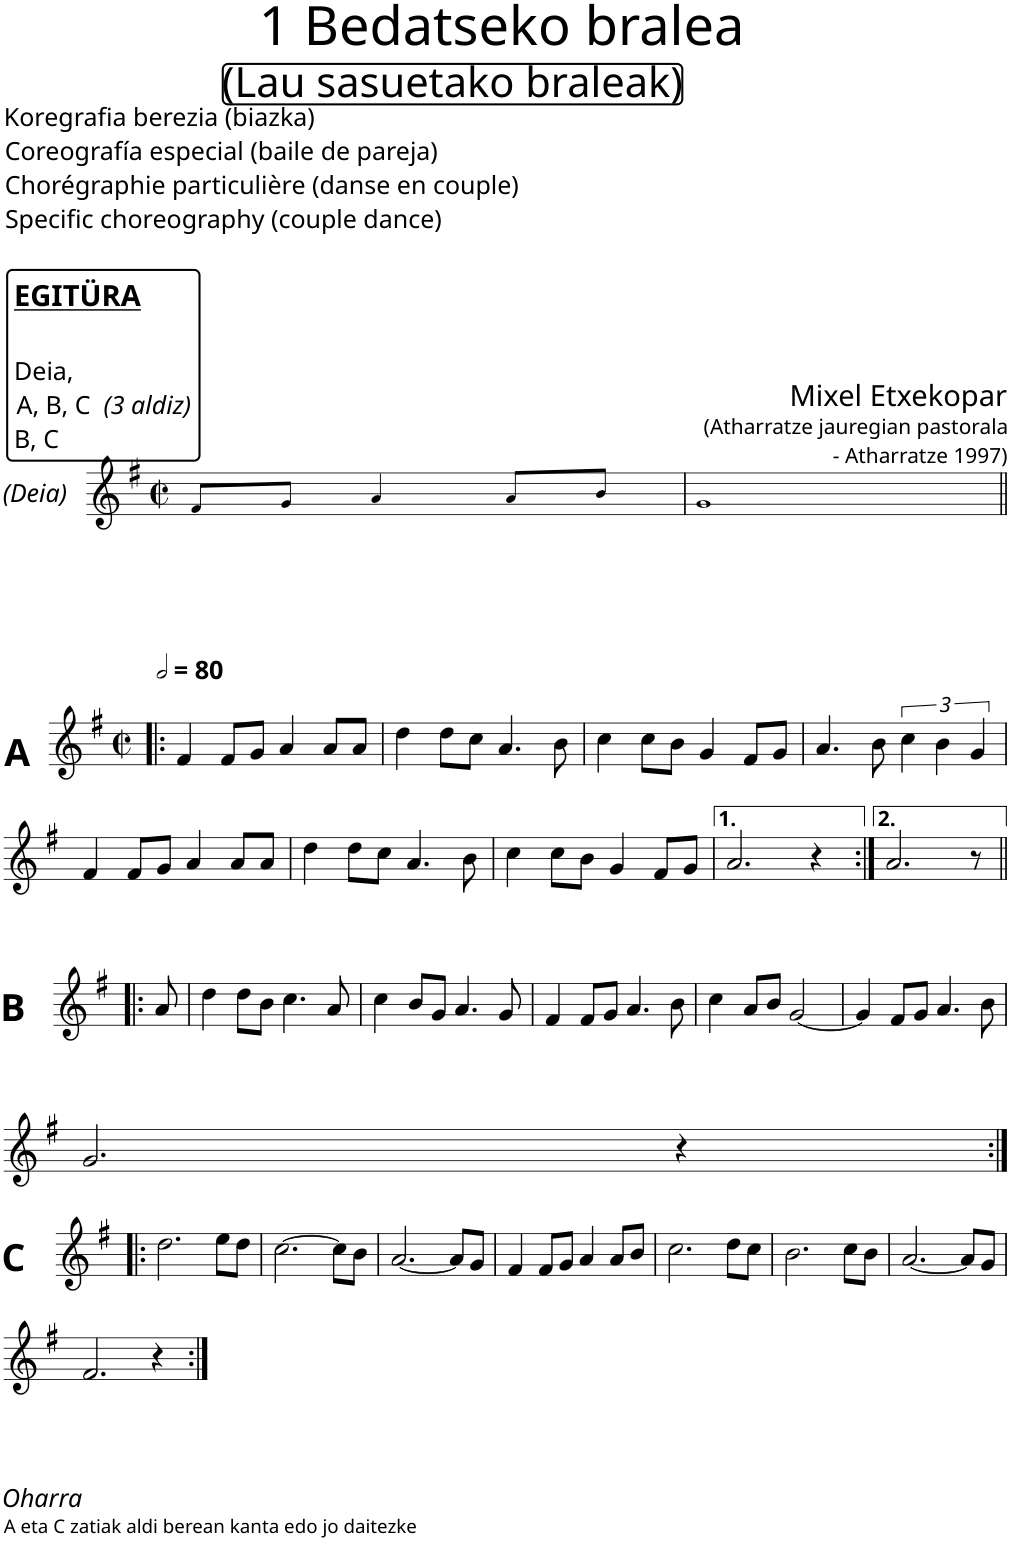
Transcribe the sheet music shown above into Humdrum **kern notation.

**kern
*part1
*staff1
*I"Violin
*I'Vln
*clefG2
*k[f#]
*M2/2
*met(c|)
=1
8f#!/L
8g!/J
4a!/
8a!/L
8b!/J
=2
1g!
!!LO:LB:g=z
=3!|:
*M2/2
*met(c|)
*MM160
4f#/
8f#/L
8g/J
4a/
8a/L
8a/J
=4
4dd\
8dd\L
8cc\J
4.a/
8b\
=5
4cc\
8cc\L
8b\J
4g/
8f#/L
8g/J
=6
4.a/
8b\
6cc\
6b\
6g/
!!LO:LB:g=z
=7
4f#/
8f#/L
8g/J
4a/
8a/L
8a/J
=8
4dd\
8dd\L
8cc\J
4.a/
8b\
=9
4cc\
8cc\L
8b\J
4g/
8f#/L
8g/J
=10
2.a/
4r
=11:|!
2.a/
8r
!!LO:LB:g=z
=12!|:
8a/
=13
4dd\
8dd\L
8b\J
4.cc\
8a/
=14
4cc\
8b/L
8g/J
4.a/
8g/
=15
4f#/
8f#/L
8g/J
4.a/
8b\
=16
4cc\
8a/L
8b/J
[2g/
=17
4g/]
8f#/L
8g/J
4.a/
8b\
!!LO:LB:g=z
=18
2.g/
4r
!!LO:LB:g=z
=19:|!|:
2.dd\
8ee\L
8dd\J
=20
[2.cc\
8cc\L]
8b\J
=21
[2.a/
8a/L]
8g/J
=22
4f#/
8f#/L
8g/J
4a/
8a/L
8b/J
=23
2.cc\
8dd\L
8cc\J
=24
2.b\
8cc\L
8b\J
=25
[2.a/
8a/L]
8g/J
!!LO:LB:g=z
=26
!LO:TX:b:i:t=Oharra
!LO:TX:b:t=A eta C zatiak aldi berean kanta edo jo daitezke
2.f#/
4r
=:|!
*-
